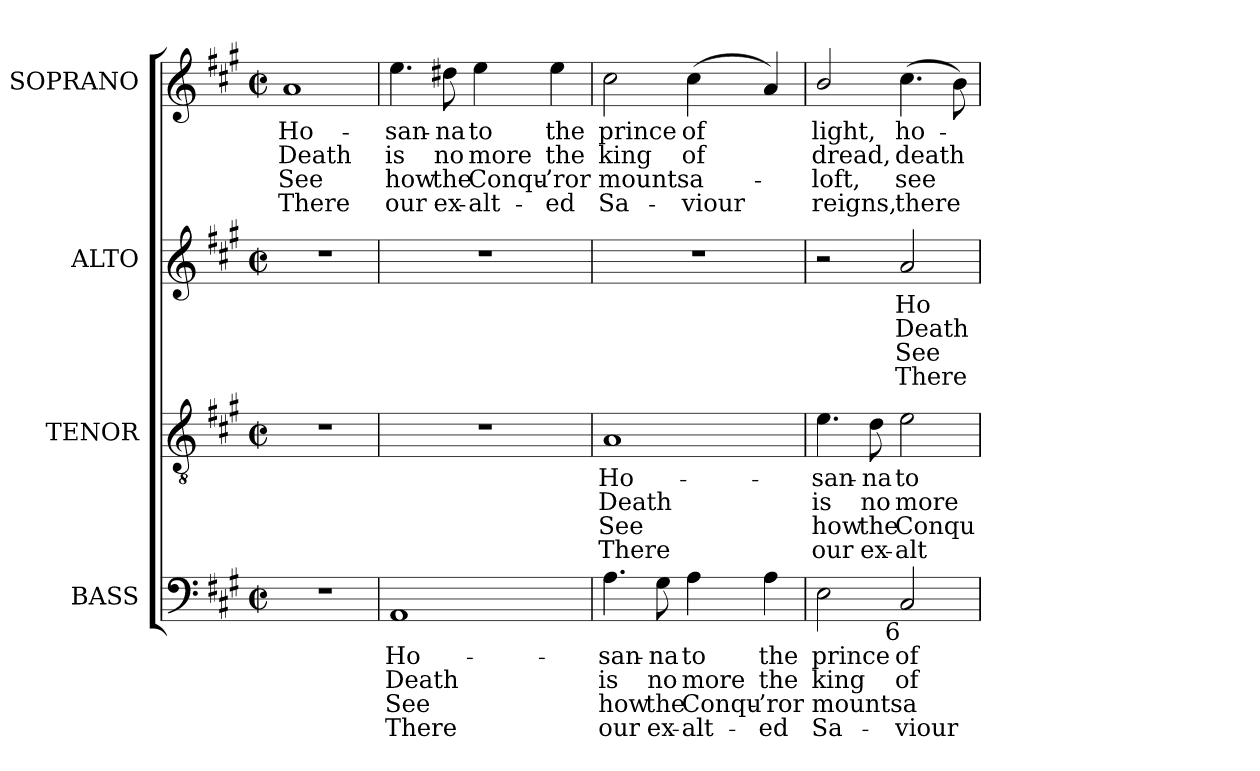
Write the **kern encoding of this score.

**kern	**text	**text	**text	**text	**kern	**text	**text	**text	**text	**kern	**text	**text	**text	**text	**kern	**text	**text	**text	**text
*part4	*part4	*part4	*part4	*part4	*part3	*part3	*part3	*part3	*part3	*part2	*part2	*part2	*part2	*part2	*part1	*part1	*part1	*part1	*part1
*staff4	*staff4	*staff4	*staff4	*staff4	*staff3	*staff3	*staff3	*staff3	*staff3	*staff2	*staff2	*staff2	*staff2	*staff2	*staff1	*staff1	*staff1	*staff1	*staff1
*I"BASS	*	*	*	*	*I"TENOR	*	*	*	*	*I"ALTO	*	*	*	*	*I"SOPRANO	*	*	*	*
*I'B.	*	*	*	*	*I'T.	*	*	*	*	*I'A.	*	*	*	*	*I'S.	*	*	*	*
!!LO:PB:g=z
*clefF4	*	*	*	*	*clefGv2	*	*	*	*	*clefG2	*	*	*	*	*clefG2	*	*	*	*
*	*	*	*	*	*ITrd7c12	*	*	*	*	*	*	*	*	*	*	*	*	*	*
*k[f#c#g#]	*	*	*	*	*k[f#c#g#]	*	*	*	*	*k[f#c#g#]	*	*	*	*	*k[f#c#g#]	*	*	*	*
*A:	*	*	*	*	*A:	*	*	*	*	*A:	*	*	*	*	*A:	*	*	*	*
*M2/2	*	*	*	*	*M2/2	*	*	*	*	*M2/2	*	*	*	*	*M2/2	*	*	*	*
*met(c|)	*	*	*	*	*met(c|)	*	*	*	*	*met(c|)	*	*	*	*	*met(c|)	*	*	*	*
=1	=1	=1	=1	=1	=1	=1	=1	=1	=1	=1	=1	=1	=1	=1	=1	=1	=1	=1	=1
!	!	!	!	!	!	!	!	!	!	!	!	!	!	!	!	!LO:LY:b:color=#000000	!LO:LY:b:color=#000000	!LO:LY:b:color=#000000	!LO:LY:b:color=#000000
1r	.	.	.	.	1r	.	.	.	.	1r	.	.	.	.	1ai	Ho-	Death	See	There
=2	=2	=2	=2	=2	=2	=2	=2	=2	=2	=2	=2	=2	=2	=2	=2	=2	=2	=2	=2
!	!LO:LY:b:color=#000000	!LO:LY:b:color=#000000	!LO:LY:b:color=#000000	!LO:LY:b:color=#000000	!	!	!	!	!	!	!	!	!	!	!	!	!	!	!
!	!	!	!	!	!	!	!	!	!	!	!	!	!	!	!	!LO:LY:b:color=#000000	!LO:LY:b:color=#000000	!LO:LY:b:color=#000000	!LO:LY:b:color=#000000
1AAi	Ho-	Death	See	There	1r	.	.	.	.	1r	.	.	.	.	4.eei\	-san-	is	how	our
!	!	!	!	!	!	!	!	!	!	!	!	!	!	!	!	!LO:LY:b:color=#000000	!LO:LY:b:color=#000000	!LO:LY:b:color=#000000	!LO:LY:b:color=#000000
.	.	.	.	.	.	.	.	.	.	.	.	.	.	.	8dd#Xi\	-na	no	the	ex-
!	!	!	!	!	!	!	!	!	!	!	!	!	!	!	!	!LO:LY:b:color=#000000	!LO:LY:b:color=#000000	!LO:LY:b:color=#000000	!LO:LY:b:color=#000000
.	.	.	.	.	.	.	.	.	.	.	.	.	.	.	4eei\	to	more	-Conqu-	-alt-
!	!	!	!	!	!	!	!	!	!	!	!	!	!	!	!	!LO:LY:b:color=#000000	!LO:LY:b:color=#000000	!LO:LY:b:color=#000000	!LO:LY:b:color=#000000
.	.	.	.	.	.	.	.	.	.	.	.	.	.	.	4eei\	the	the	-’ror	ed
=3	=3	=3	=3	=3	=3	=3	=3	=3	=3	=3	=3	=3	=3	=3	=3	=3	=3	=3	=3
!	!LO:LY:b:color=#000000	!LO:LY:b:color=#000000	!LO:LY:b:color=#000000	!LO:LY:b:color=#000000	!	!	!	!	!	!	!	!	!	!	!	!	!	!	!
!	!	!	!	!	!	!LO:LY:b:color=#000000	!LO:LY:b:color=#000000	!LO:LY:b:color=#000000	!LO:LY:b:color=#000000	!	!	!	!	!	!	!	!	!	!
!	!	!	!	!	!	!	!	!	!	!	!	!	!	!	!	!LO:LY:b:color=#000000	!LO:LY:b:color=#000000	!LO:LY:b:color=#000000	!LO:LY:b:color=#000000
4.Ai\	-san-	is	how	our	1AAi	Ho-	Death	See	There	1r	.	.	.	.	2cc#i\	prince	king	-mounts	Sa-
!	!LO:LY:b:color=#000000	!LO:LY:b:color=#000000	!LO:LY:b:color=#000000	!LO:LY:b:color=#000000	!	!	!	!	!	!	!	!	!	!	!	!	!	!	!
8G#i\	-na	no	the	ex-	.	.	.	.	.	.	.	.	.	.	.	.	.	.	.
!	!LO:LY:b:color=#000000	!LO:LY:b:color=#000000	!LO:LY:b:color=#000000	!LO:LY:b:color=#000000	!	!	!	!	!	!	!	!	!	!	!	!	!	!	!
!	!	!	!	!	!	!	!	!	!	!	!	!	!	!	!	!LO:LY:b:color=#000000	!LO:LY:b:color=#000000	!LO:LY:b:color=#000000	!LO:LY:b:color=#000000
4Ai\	to	more	-Conqu-	-alt-	.	.	.	.	.	.	.	.	.	.	(4cc#i\	of	of	a-	-viour
!	!LO:LY:b:color=#000000	!LO:LY:b:color=#000000	!LO:LY:b:color=#000000	!LO:LY:b:color=#000000	!	!	!	!	!	!	!	!	!	!	!	!	!	!	!
4Ai\	the	the	-’ror	ed	.	.	.	.	.	.	.	.	.	.	4ai/)	.	.	.	.
=4	=4	=4	=4	=4	=4	=4	=4	=4	=4	=4	=4	=4	=4	=4	=4	=4	=4	=4	=4
!	!LO:LY:b:color=#000000	!LO:LY:b:color=#000000	!LO:LY:b:color=#000000	!LO:LY:b:color=#000000	!	!	!	!	!	!	!	!	!	!	!	!	!	!	!
!	!	!	!	!	!	!LO:LY:b:color=#000000	!LO:LY:b:color=#000000	!LO:LY:b:color=#000000	!LO:LY:b:color=#000000	!	!	!	!	!	!	!	!	!	!
!	!	!	!	!	!	!	!	!	!	!	!	!	!	!	!	!LO:LY:b:color=#000000	!LO:LY:b:color=#000000	!LO:LY:b:color=#000000	!LO:LY:b:color=#000000
2Ei\	prince	king	-mounts	Sa-	4.Ei\	-san-	is	how	our	2r	.	.	.	.	2bi/	light,	dread,	loft,	reigns,
!	!	!	!	!	!	!LO:LY:b:color=#000000	!LO:LY:b:color=#000000	!LO:LY:b:color=#000000	!LO:LY:b:color=#000000	!	!	!	!	!	!	!	!	!	!
.	.	.	.	.	8Di\	-na	no	the	ex-	.	.	.	.	.	.	.	.	.	.
!	!LO:LY:b:color=#000000	!LO:LY:b:color=#000000	!LO:LY:b:color=#000000	!LO:LY:b:color=#000000	!	!	!	!	!	!	!	!	!	!	!	!	!	!	!
!	!	!	!	!	!	!LO:LY:b:color=#000000	!LO:LY:b:color=#000000	!LO:LY:b:color=#000000	!LO:LY:b:color=#000000	!	!	!	!	!	!	!	!	!	!
!	!	!	!	!	!	!	!	!	!	!	!LO:LY:b:color=#000000	!LO:LY:b:color=#000000	!LO:LY:b:color=#000000	!LO:LY:b:color=#000000	!	!	!	!	!
!LO:TX:b:rj:t=6	!	!	!	!	!	!	!	!	!	!	!	!	!	!	!	!	!	!	!
!	!	!	!	!	!	!	!	!	!	!	!	!	!	!	!	!LO:LY:b:color=#000000	!LO:LY:b:color=#000000	!LO:LY:b:color=#000000	!LO:LY:b:color=#000000
2C#i/	of	of	a-	-viour	2Ei\	to	more	-Conqu-	-alt-	2ai/	Ho-	Death	See	There	(4.cc#i\	ho-	death	see	there
.	.	.	.	.	.	.	.	.	.	.	.	.	.	.	8bi\)	.	.	.	.
=	=	=	=	=	=	=	=	=	=	=	=	=	=	=	=	=	=	=	=
*-	*-	*-	*-	*-	*-	*-	*-	*-	*-	*-	*-	*-	*-	*-	*-	*-	*-	*-	*-
